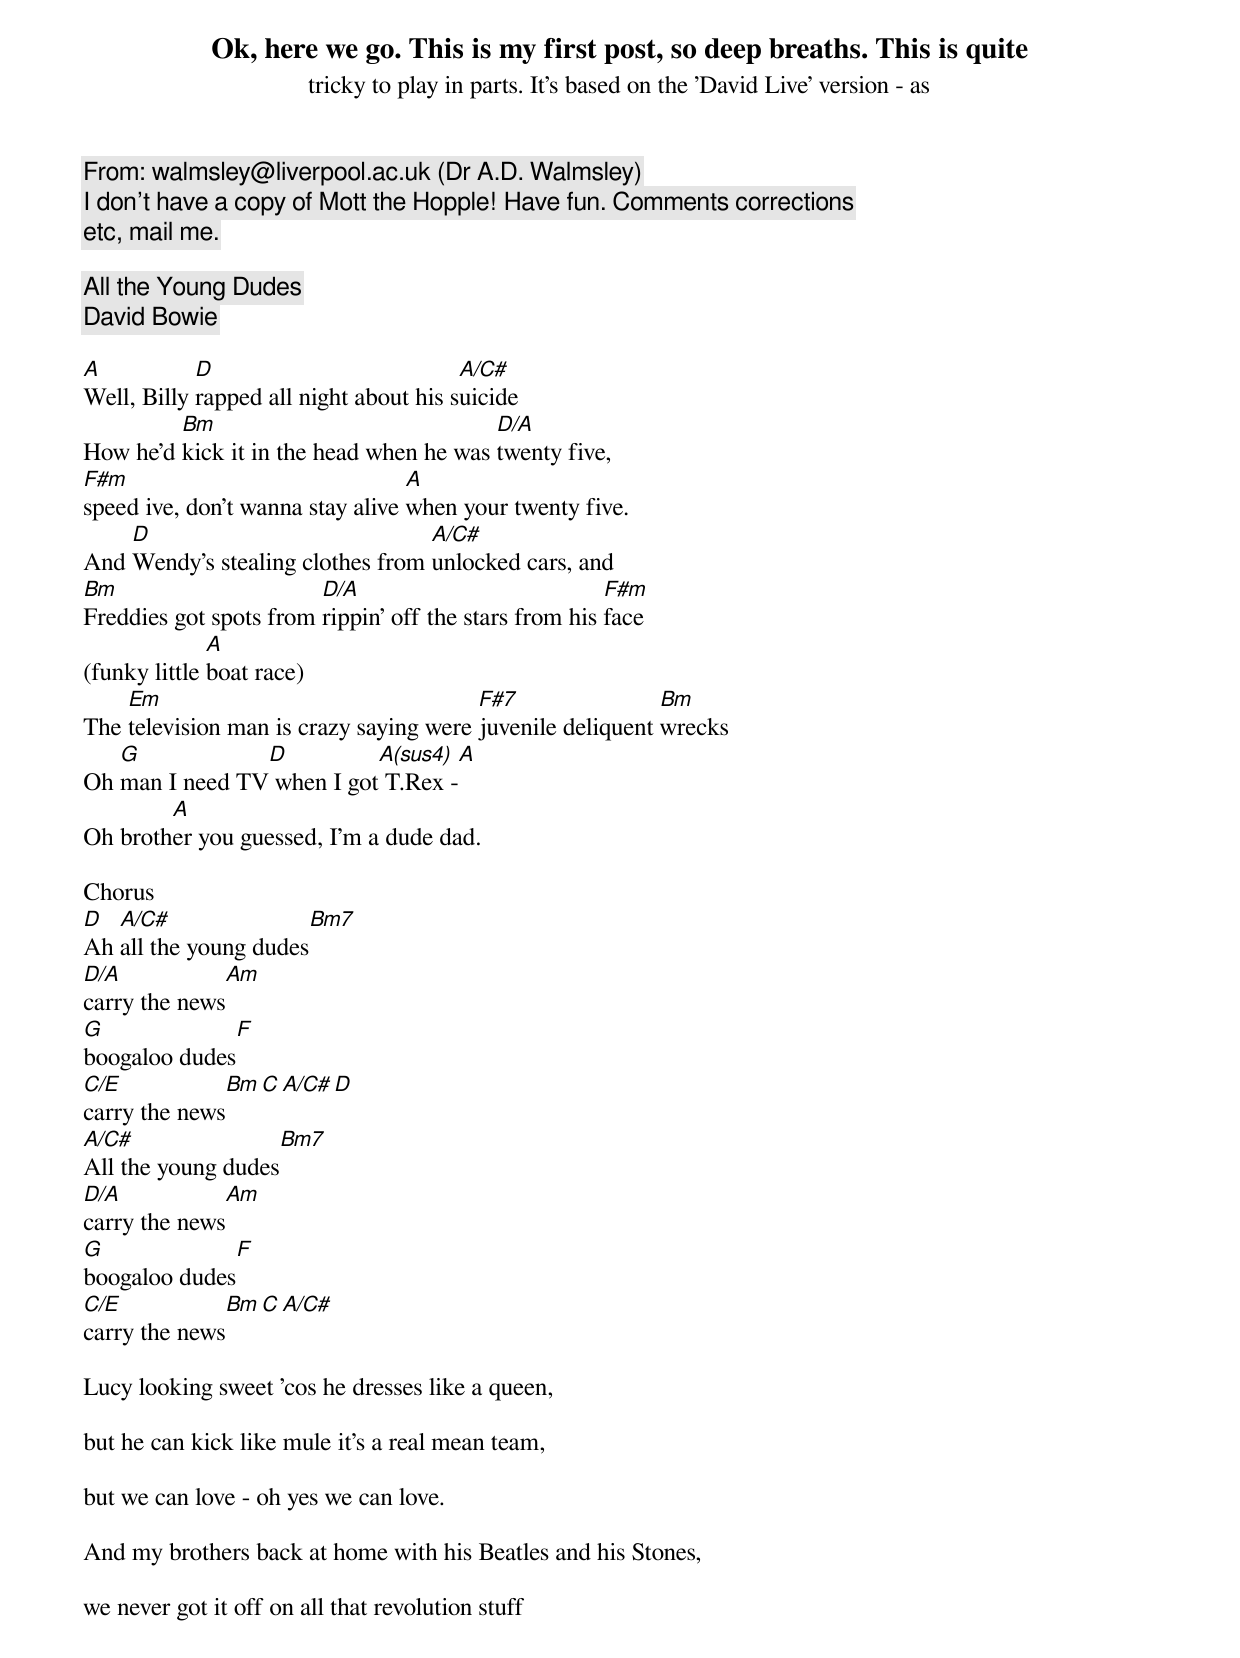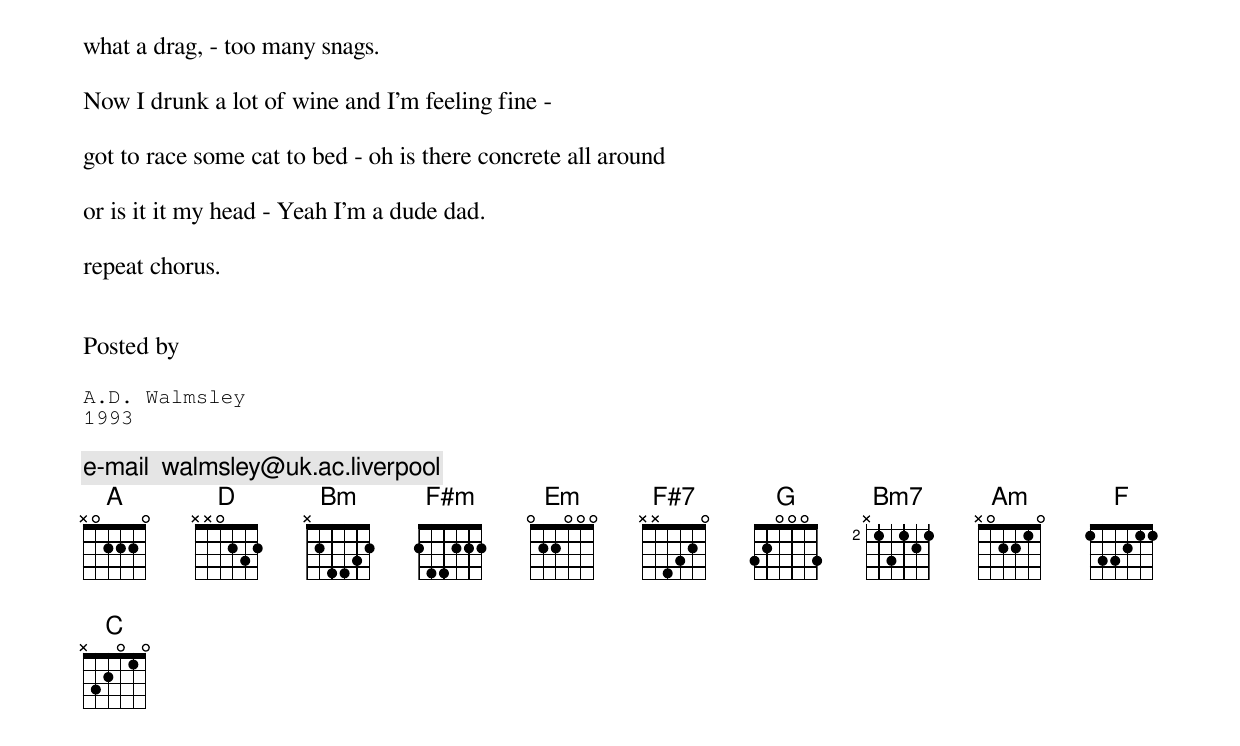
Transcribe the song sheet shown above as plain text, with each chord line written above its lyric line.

From: walmsley@liverpool.ac.uk (Dr A.D. Walmsley)

Ok, here we go. This is my first post, so deep breaths. This is quite
tricky to play in parts. It's based on the 'David Live' version - as
I don't have a copy of Mott the Hopple! Have fun. Comments corrections
etc, mail me.

	All the Young Dudes
			David Bowie

A	    D			  	A/C#
Well, Billy rapped all night about his suicide
	 Bm				 D/A
How he'd kick it in the head when he was twenty five,
F#m				  A
speed ive, don't wanna stay alive when your twenty five.
    D				  A/C#
And Wendy's stealing clothes from unlocked cars, and
Bm			D/A			       F#m
Freddies got spots from rippin' off the stars from his face
	      A
(funky little boat race)
    Em					F#7		   Bm
The television man is crazy saying were juvenile deliquent wrecks
   G		D	   A(sus4) A
Oh man I need TV when I got T.Rex -
	A
Oh brother you guessed, I'm a dude dad.

Chorus
D  A/C#		      Bm7
Ah all the young dudes
D/A		  Am
carry the news
G		  F
boogaloo dudes
C/E		  Bm C A/C# D
carry the news
A/C#			 Bm7
All the young dudes
D/A		  Am
carry the news
G		  F
boogaloo dudes
C/E		  Bm C A/C#
carry the news

Lucy looking sweet 'cos he dresses like a queen,

but he can kick like mule it's a real mean team,

but we can love - oh yes we can love.

And my brothers back at home with his Beatles and his Stones,

we never got it off on all that revolution stuff

what a drag, - too many snags.

Now I drunk a lot of wine and I'm feeling fine -

got to race some cat to bed - oh is there concrete all around

or is it it my head - Yeah I'm a dude dad.

repeat chorus.


Posted by

A.D. Walmsley
1993

e-mail  walmsley@uk.ac.liverpool
